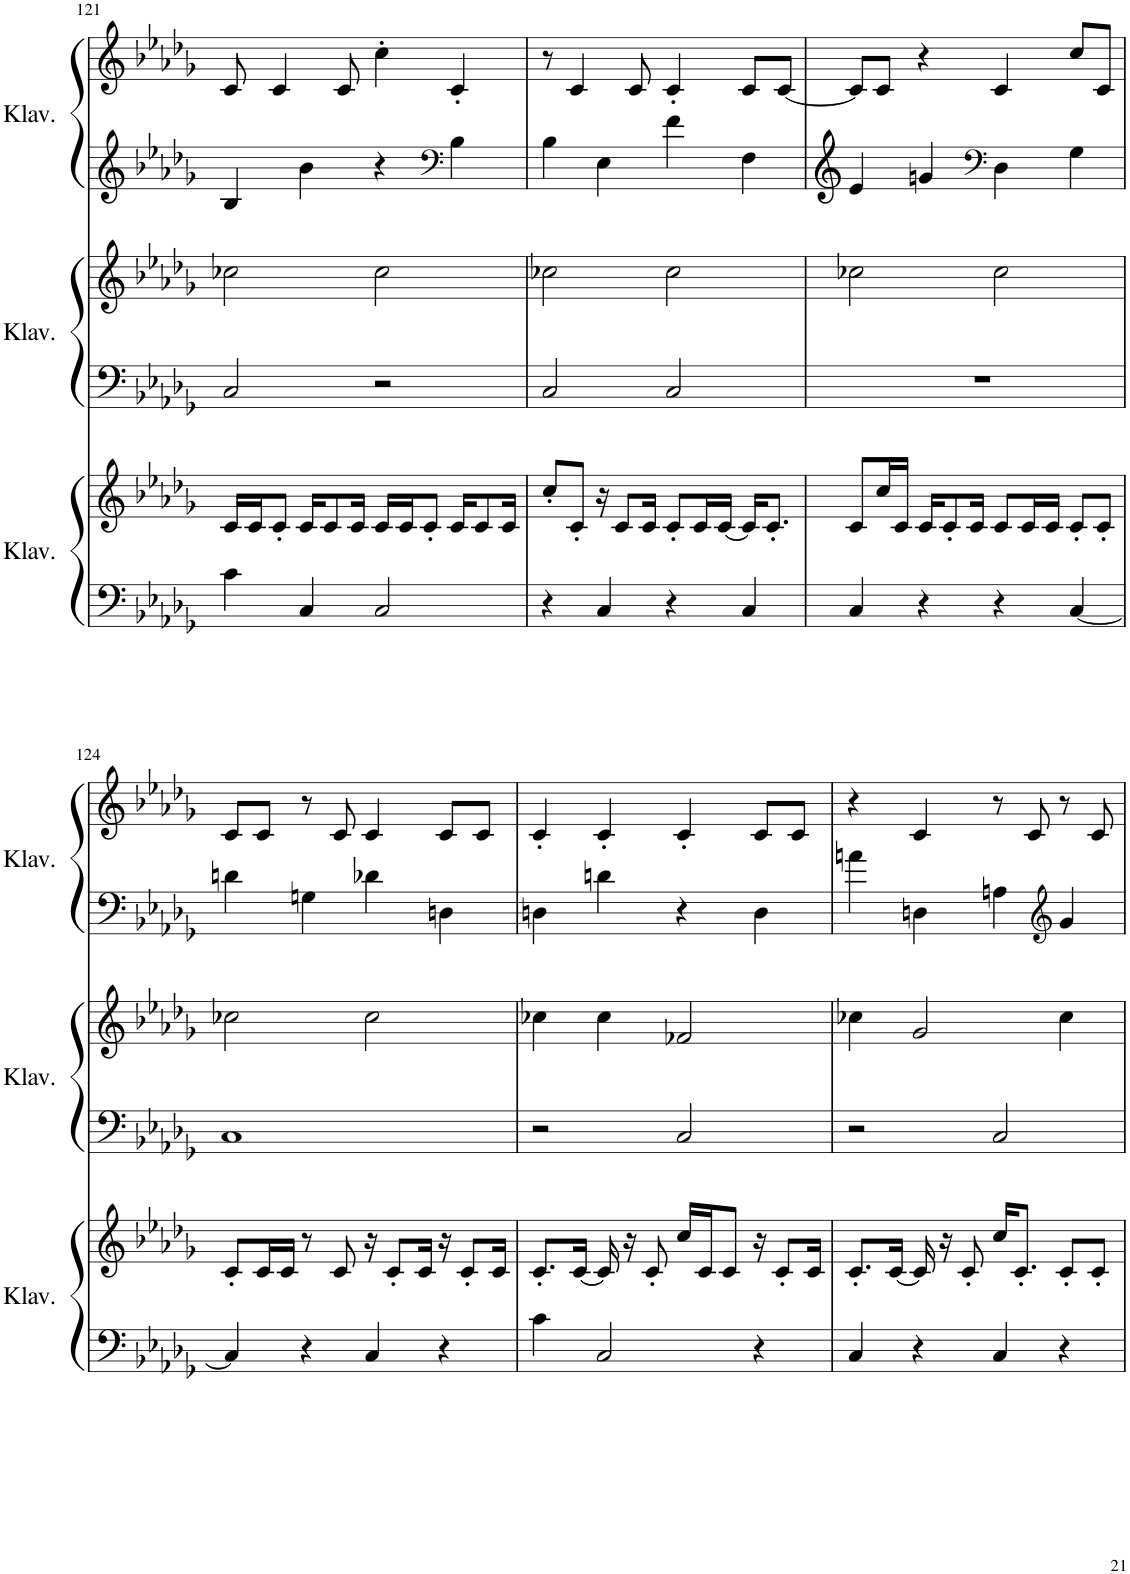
**kern	**kern	**kern	**kern	**kern	**kern
*part3	*part3	*part2	*part2	*part1	*part1
*staff6	*staff5	*staff4	*staff3	*staff2	*staff1
*I"Klavier	*	*I"Klavier	*	*I"Klavier	*
*I'Klav.	*	*I'Klav.	*	*I'Klav.	*
!!LO:PB:g=z
*clefF4	*clefG2	*clefF4	*clefG2	*clefG2	*clefG2
*k[b-e-a-d-g-]	*k[b-e-a-d-g-]	*k[b-e-a-d-g-]	*k[b-e-a-d-g-]	*k[b-e-a-d-g-]	*k[b-e-a-d-g-]
*M4/4	*M4/4	*M4/4	*M4/4	*M4/4	*M4/4
=121	=121	=121	=121	=121	=121
4c\	16c/LL	2C/	2cc-X\	4B-/	8c/
.	16c/J	.	.	.	.
.	8c'/J	.	.	.	4c/
4C/	16c/KL	.	.	4b-\	.
.	8c/	.	.	.	.
.	.	.	.	.	8c/
.	16c/Jk	.	.	.	.
2C/	16c/LL	2r	2cc-\	4r	4cc'\
.	16c/J	.	.	.	.
.	8c'/J	.	.	.	.
*	*	*	*	*clefF4	*
.	16c/KL	.	.	4B-\	4c'/
.	8c/	.	.	.	.
.	16c/Jk	.	.	.	.
=122	=122	=122	=122	=122	=122
4r	8cc'/L	2C/	2cc-X\	4B-\	8r
.	8c'/J	.	.	.	4c/
4C/	16r	.	.	4E-\	.
.	8c/L	.	.	.	.
.	.	.	.	.	8c/
.	16c/Jk	.	.	.	.
4r	8c'/L	2C/	2cc-\	4f\	4c'/
.	16c/L	.	.	.	.
.	[16c/JJ	.	.	.	.
4C/	16c/KL]	.	.	4F\	8c/L
.	8.c'/J	.	.	.	.
.	.	.	.	.	[8c/J
=123	=123	=123	=123	=123	=123
4C/	8c/L	1r	2cc-X\	4e-/	8c/L]
.	16cc/L	.	.	.	8c/J
.	16c/JJ	.	.	.	.
4r	16c/KL	.	.	4gn/	4r
.	8c'/	.	.	.	.
.	16c/Jk	.	.	.	.
*	*	*	*	*clefF4	*
4r	8c/L	.	2cc-\	4D-\	4c/
.	16c/L	.	.	.	.
.	16c/JJ	.	.	.	.
[4C/	8c'/L	.	.	4G-\	8cc/L
.	8c'/J	.	.	.	8c/J
!!LO:LB:g=z
=124	=124	=124	=124	=124	=124
4C/]	8c'/L	1C	2cc-X\	4dn\	8c/L
.	16c/L	.	.	.	8c/J
.	16c/JJ	.	.	.	.
4r	8r	.	.	4Gn\	8r
.	8c/	.	.	.	8c/
4C/	16r	.	2cc-\	4d-X\	4c/
.	8c'/L	.	.	.	.
.	16c/Jk	.	.	.	.
4r	16r	.	.	4Dn\	8c/L
.	8c'/L	.	.	.	.
.	.	.	.	.	8c/J
.	16c/Jk	.	.	.	.
=125	=125	=125	=125	=125	=125
4c\	8.c'/L	2r	4cc-X\	4Dn\	4c'/
.	[16c/Jk	.	.	.	.
2C/	16c/]	.	4cc-\	4dn\	4c'/
.	16r	.	.	.	.
.	8c'/	.	.	.	.
.	16cc/LL	2C/	2f-X/	4r	4c'/
.	16c/J	.	.	.	.
.	8c/J	.	.	.	.
4r	16r	.	.	4D\	8c/L
.	8c'/L	.	.	.	.
.	.	.	.	.	8c/J
.	16c/Jk	.	.	.	.
=126	=126	=126	=126	=126	=126
4C/	8.c'/L	2r	4cc-X\	4an\	4r
.	[16c/Jk	.	.	.	.
4r	16c/]	.	2g-/	4Dn\	4c/
.	16r	.	.	.	.
.	8c'/	.	.	.	.
4C/	16cc/KL	2C/	.	4An\	8r
.	8.c'/J	.	.	.	.
.	.	.	.	.	8c/
*	*	*	*	*clefG2	*
4r	8c'/L	.	4cc-\	4g-/	8r
.	8c'/J	.	.	.	8c/
=	=	=	=	=	=
*-	*-	*-	*-	*-	*-
